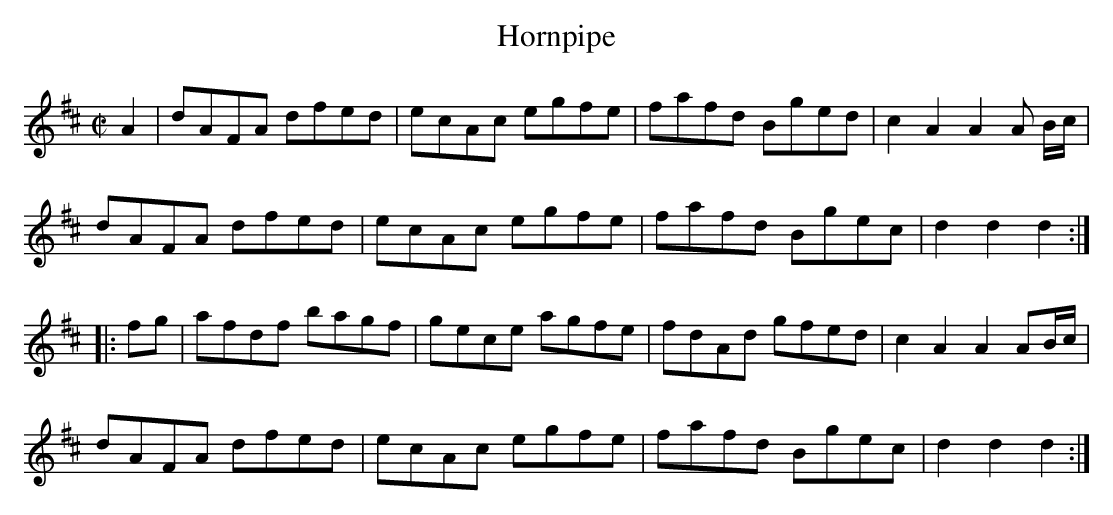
X:1
T:Hornpipe
M:C|
L:1/8
K:D
A2|dAFA dfed|ecAc egfe|fafd Bged|c2A2A2 A B/c/|
dAFA dfed|ecAc egfe|fafd Bgec|d2d2d2:|
|:fg |afdf bagf|gece agfe|fdAd gfed|c2A2A2 AB/c/|
dAFA dfed|ecAc egfe|fafd Bgec|d2d2d2:|
